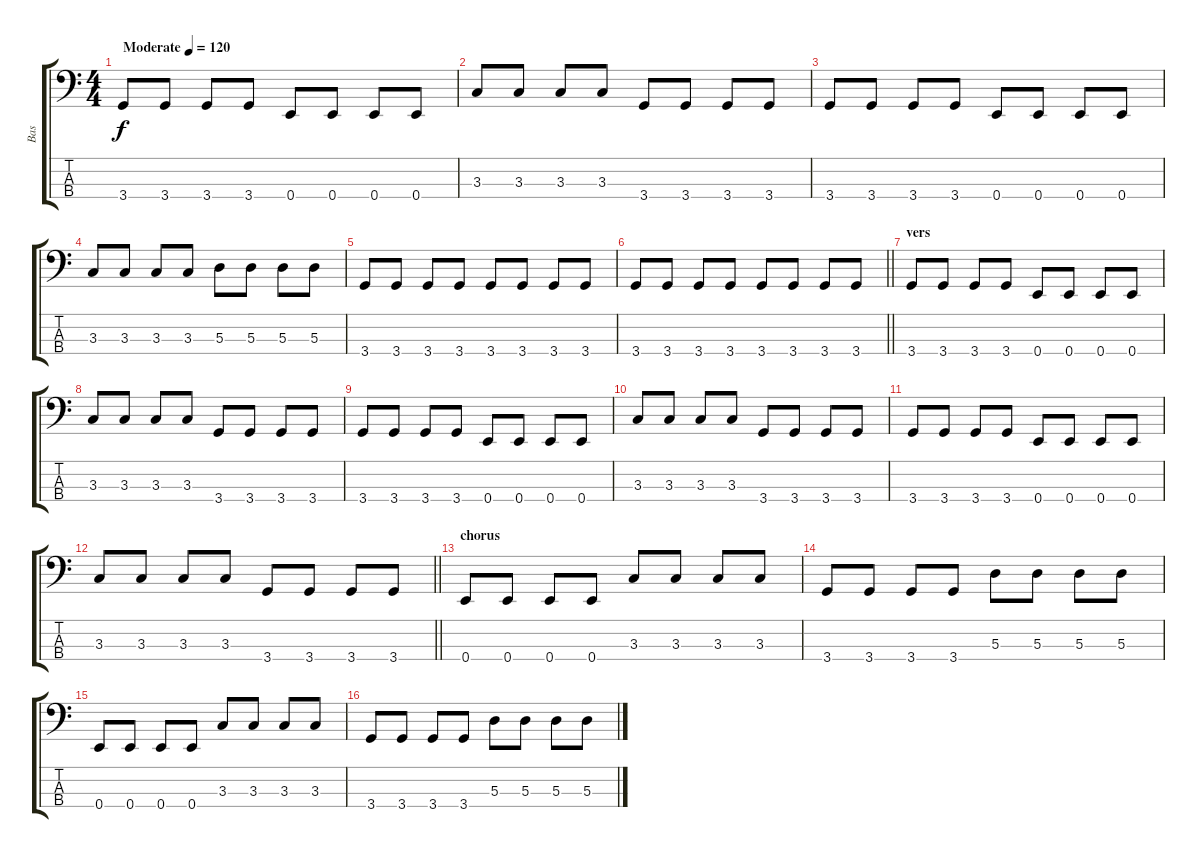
\track ("Bas" "Bas") {instrument electricbassfinger}
\staff {score tabs}
\tuning (G2 D2 A1 E1) {hide}
\ts (4 4)
\tempo (120 "Moderate")
\clef f4
\ks c
3.4.8{dy f instrument electricbassfinger} 3.4.8 3.4.8 3.4.8 0.4.8 0.4.8 0.4.8 0.4.8 |
3.3.8 3.3.8 3.3.8 3.3.8 3.4.8 3.4.8 3.4.8 3.4.8 |
3.4.8 3.4.8 3.4.8 3.4.8 0.4.8 0.4.8 0.4.8 0.4.8 |
3.3.8 3.3.8 3.3.8 3.3.8 5.3.8 5.3.8 5.3.8 5.3.8 |
3.4.8 3.4.8 3.4.8 3.4.8 3.4.8 3.4.8 3.4.8 3.4.8 |
\barLineRight lightlight
3.4.8 3.4.8 3.4.8 3.4.8 3.4.8 3.4.8 3.4.8 3.4.8 |
\section ("" "vers")
3.4.8 3.4.8 3.4.8 3.4.8 0.4.8 0.4.8 0.4.8 0.4.8 |
3.3.8 3.3.8 3.3.8 3.3.8 3.4.8 3.4.8 3.4.8 3.4.8 |
3.4.8 3.4.8 3.4.8 3.4.8 0.4.8 0.4.8 0.4.8 0.4.8 |
3.3.8 3.3.8 3.3.8 3.3.8 3.4.8 3.4.8 3.4.8 3.4.8 |
3.4.8 3.4.8 3.4.8 3.4.8 0.4.8 0.4.8 0.4.8 0.4.8 |
\barLineRight lightlight
3.3.8 3.3.8 3.3.8 3.3.8 3.4.8 3.4.8 3.4.8 3.4.8 |
\section ("" "chorus")
0.4.8 0.4.8 0.4.8 0.4.8 3.3.8 3.3.8 3.3.8 3.3.8 |
3.4.8 3.4.8 3.4.8 3.4.8 5.3.8 5.3.8 5.3.8 5.3.8 |
0.4.8 0.4.8 0.4.8 0.4.8 3.3.8 3.3.8 3.3.8 3.3.8 |
3.4.8 3.4.8 3.4.8 3.4.8 5.3.8 5.3.8 5.3.8 5.3.8
